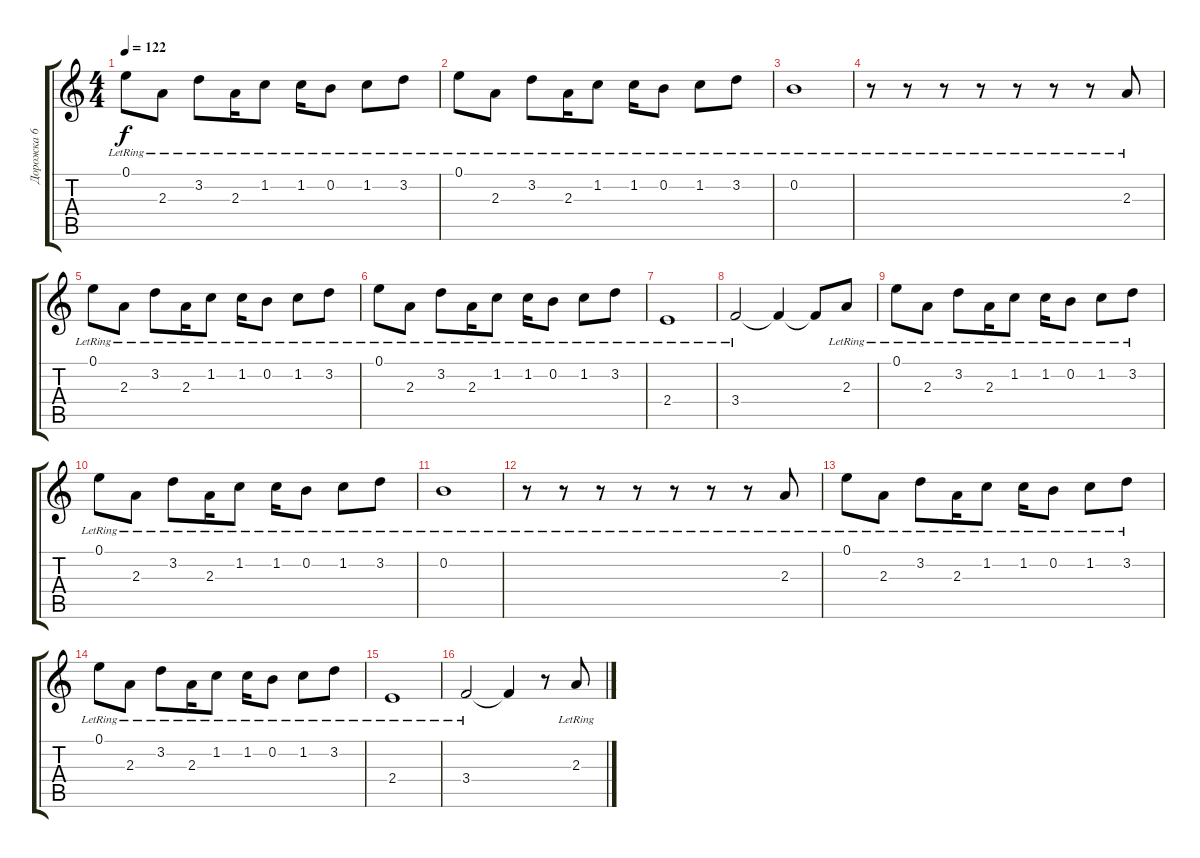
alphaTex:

\track ("Дорожка 6" "Дорожка 6") {instrument acousticguitarsteel}
\staff {score tabs}
\tuning (E4 B3 G3 D3 A2 E2) {hide}
\ts (4 4)
\tempo 122
\clef g2
\ks c
0.1{lr}.8{dy f} 2.3{lr}.8 3.2{lr}.8 2.3{lr}.16 1.2{lr}.8 1.2{lr}.16 0.2{lr}.8 1.2{lr}.8 3.2{lr}.8 |
0.1{lr}.8 2.3{lr}.8 3.2{lr}.8 2.3{lr}.16 1.2{lr}.8 1.2{lr}.16 0.2{lr}.8 1.2{lr}.8 3.2{lr}.8 |
0.2{lr}.1 |
r.8 r.8 r.8 r.8 r.8 r.8 r.8 2.3{lr}.8 |
0.1{lr}.8 2.3{lr}.8 3.2{lr}.8 2.3{lr}.16 1.2{lr}.8 1.2{lr}.16 0.2{lr}.8 1.2{lr}.8 3.2{lr}.8 |
0.1{lr}.8 2.3{lr}.8 3.2{lr}.8 2.3{lr}.16 1.2{lr}.8 1.2{lr}.16 0.2{lr}.8 1.2{lr}.8 3.2{lr}.8 |
2.4{lr}.1 |
3.4{lr}.2 3.4{t}.4 3.4{t}.8 2.3{lr}.8 |
0.1{lr}.8 2.3{lr}.8 3.2{lr}.8 2.3{lr}.16 1.2{lr}.8 1.2{lr}.16 0.2{lr}.8 1.2{lr}.8 3.2{lr}.8 |
0.1{lr}.8 2.3{lr}.8 3.2{lr}.8 2.3{lr}.16 1.2{lr}.8 1.2{lr}.16 0.2{lr}.8 1.2{lr}.8 3.2{lr}.8 |
0.2{lr}.1 |
r.8 r.8 r.8 r.8 r.8 r.8 r.8 2.3{lr}.8 |
0.1{lr}.8 2.3{lr}.8 3.2{lr}.8 2.3{lr}.16 1.2{lr}.8 1.2{lr}.16 0.2{lr}.8 1.2{lr}.8 3.2{lr}.8 |
0.1{lr}.8 2.3{lr}.8 3.2{lr}.8 2.3{lr}.16 1.2{lr}.8 1.2{lr}.16 0.2{lr}.8 1.2{lr}.8 3.2{lr}.8 |
2.4{lr}.1 |
3.4{lr}.2 3.4{t}.4 r.8 2.3{lr}.8
